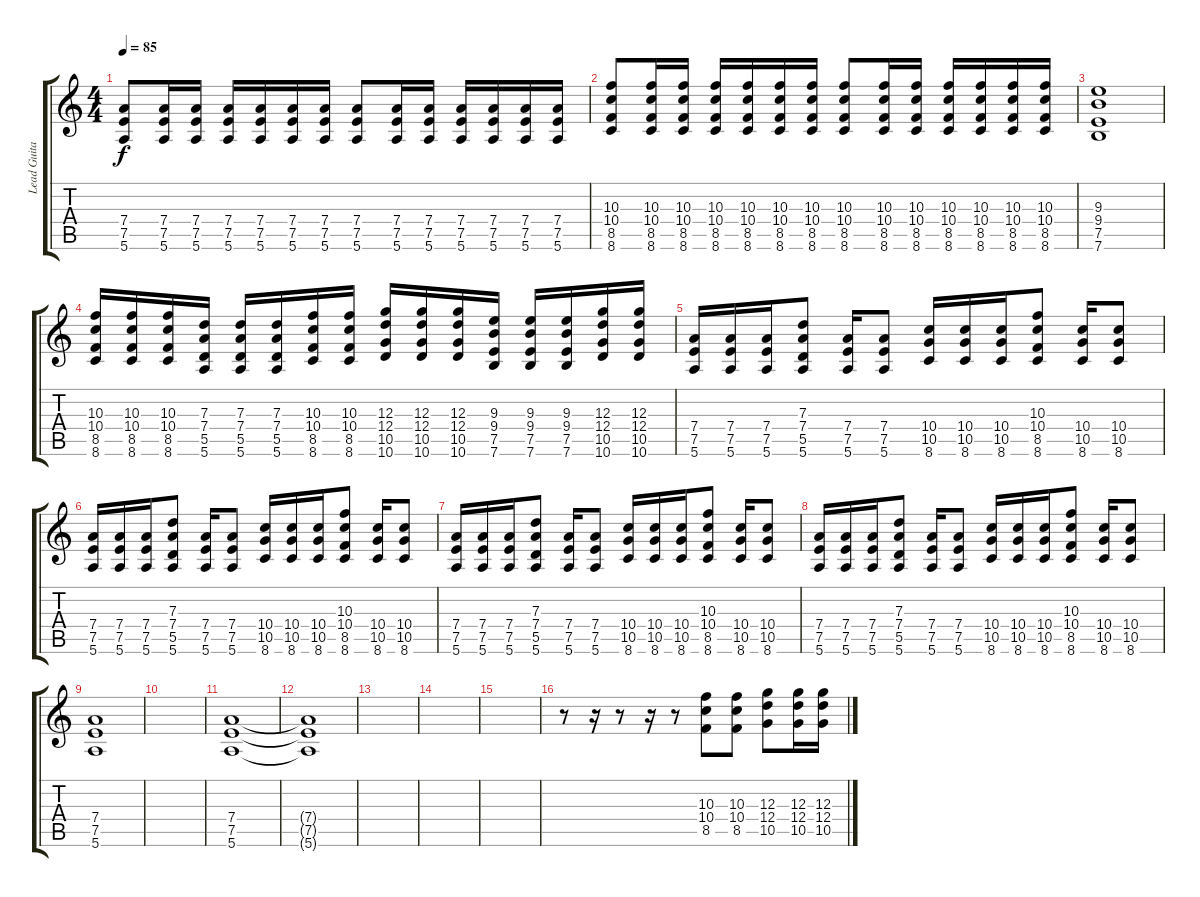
\track ("Lead Guitar" "Lead Guita") {instrument overdrivenguitar}
\staff {score tabs}
\tuning (E4 B3 G3 D3 A2 E2) {hide}
\ts (4 4)
\tempo 85
\clef g2
\ks c
(7.4 7.5 5.6).8{dy f} (7.4 7.5 5.6).16 (7.4 7.5 5.6).16 (7.4 7.5 5.6).16 (7.4 7.5 5.6).16 (7.4 7.5 5.6).16 (7.4 7.5 5.6).16 (7.4 7.5 5.6).8 (7.4 7.5 5.6).16 (7.4 7.5 5.6).16 (7.4 7.5 5.6).16 (7.4 7.5 5.6).16 (7.4 7.5 5.6).16 (7.4 7.5 5.6).16 |
(10.3 10.4 8.5 8.6).8 (10.3 10.4 8.5 8.6).16 (10.3 10.4 8.5 8.6).16 (10.3 10.4 8.5 8.6).16 (10.3 10.4 8.5 8.6).16 (10.3 10.4 8.5 8.6).16 (10.3 10.4 8.5 8.6).16 (10.3 10.4 8.5 8.6).8 (10.3 10.4 8.5 8.6).16 (10.3 10.4 8.5 8.6).16 (10.3 10.4 8.5 8.6).16 (10.3 10.4 8.5 8.6).16 (10.3 10.4 8.5 8.6).16 (10.3 10.4 8.5 8.6).16 |
(9.3 9.4 7.5 7.6).1 |
(10.3 10.4 8.5 8.6).16 (10.3 10.4 8.5 8.6).16 (10.3 10.4 8.5 8.6).16 (7.3 7.4 5.5 5.6).16 (7.3 7.4 5.5 5.6).16 (7.3 7.4 5.5 5.6).16 (10.3 10.4 8.5 8.6).16 (10.3 10.4 8.5 8.6).16 (12.3 12.4 10.5 10.6).16 (12.3 12.4 10.5 10.6).16 (12.3 12.4 10.5 10.6).16 (9.3 9.4 7.5 7.6).16 (9.3 9.4 7.5 7.6).16 (9.3 9.4 7.5 7.6).16 (12.3 12.4 10.5 10.6).16 (12.3 12.4 10.5 10.6).16 |
(7.4 7.5 5.6).16 (7.4 7.5 5.6).16 (7.4 7.5 5.6).16 (7.3 7.4 5.5 5.6).8 (7.4 7.5 5.6).16 (7.4 7.5 5.6).8 (10.4 10.5 8.6).16 (10.4 10.5 8.6).16 (10.4 10.5 8.6).16 (10.3 10.4 8.5 8.6).8 (10.4 10.5 8.6).16 (10.4 10.5 8.6).8 |
(7.4 7.5 5.6).16 (7.4 7.5 5.6).16 (7.4 7.5 5.6).16 (7.3 7.4 5.5 5.6).8 (7.4 7.5 5.6).16 (7.4 7.5 5.6).8 (10.4 10.5 8.6).16 (10.4 10.5 8.6).16 (10.4 10.5 8.6).16 (10.3 10.4 8.5 8.6).8 (10.4 10.5 8.6).16 (10.4 10.5 8.6).8 |
(7.4 7.5 5.6).16 (7.4 7.5 5.6).16 (7.4 7.5 5.6).16 (7.3 7.4 5.5 5.6).8 (7.4 7.5 5.6).16 (7.4 7.5 5.6).8 (10.4 10.5 8.6).16 (10.4 10.5 8.6).16 (10.4 10.5 8.6).16 (10.3 10.4 8.5 8.6).8 (10.4 10.5 8.6).16 (10.4 10.5 8.6).8 |
(7.4 7.5 5.6).16 (7.4 7.5 5.6).16 (7.4 7.5 5.6).16 (7.3 7.4 5.5 5.6).8 (7.4 7.5 5.6).16 (7.4 7.5 5.6).8 (10.4 10.5 8.6).16 (10.4 10.5 8.6).16 (10.4 10.5 8.6).16 (10.3 10.4 8.5 8.6).8 (10.4 10.5 8.6).16 (10.4 10.5 8.6).8 |
(7.4 7.5 5.6).1 |
|
(7.4 7.5 5.6).1 |
(7.4{t} 7.5{t} 5.6{t}).1 |
|
|
|
r.8 r.16 r.8 r.16 r.8 (10.3 10.4 8.5).8 (10.3 10.4 8.5).8 (12.3 12.4 10.5).8 (12.3 12.4 10.5).16 (12.3 12.4 10.5).16
